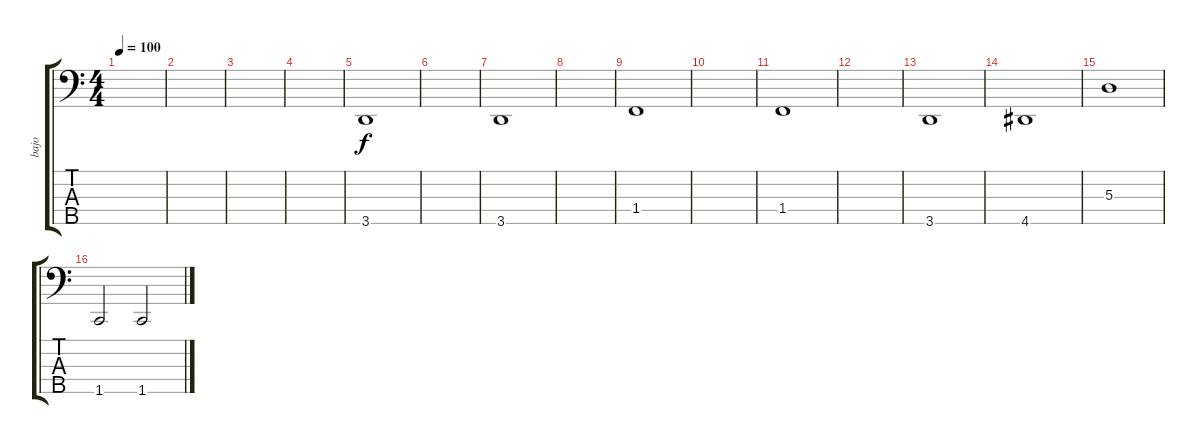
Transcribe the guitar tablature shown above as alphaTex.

\track ("bajo" "bajo") {instrument electricbasspick}
\staff {score tabs}
\tuning (G2 D2 A1 E1 B0) {hide}
\ts (4 4)
\tempo 100
\clef f4
\ks c
|
|
|
|
3.5.1 |
|
3.5.1 |
|
1.4.1 |
|
1.4.1 |
|
3.5.1 |
4.5.1 |
5.3.1 |
1.5.2 1.5.2
